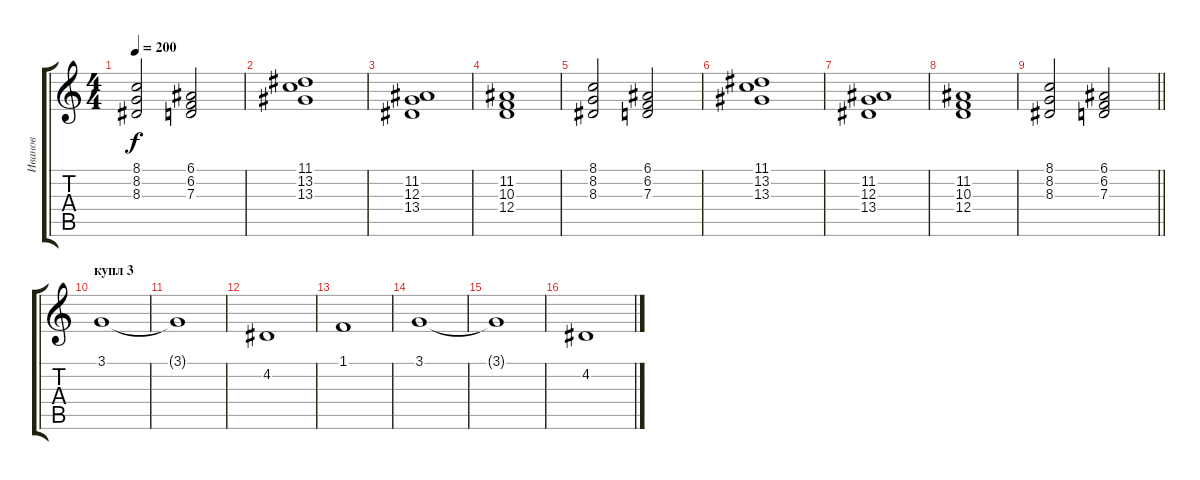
\track ("Иванов" "Иванов") {instrument tremolostrings}
\staff {score tabs}
\tuning (E4 B3 G3 D3 A2 E2) {hide}
\ts (4 4)
\tempo 200
\clef g2
\ks c
(8.1 8.2 8.3).2{dy f} (6.1 6.2 7.3).2 |
(11.1 13.2 13.3).1 |
(11.2 12.3 13.4).1 |
(11.2 10.3 12.4).1 |
(8.1 8.2 8.3).2 (6.1 6.2 7.3).2 |
(11.1 13.2 13.3).1 |
(11.2 12.3 13.4).1 |
(11.2 10.3 12.4).1 |
\barLineRight lightlight
(8.1 8.2 8.3).2 (6.1 6.2 7.3).2 |
\section ("" "купл 3")
3.1.1 |
3.1{t}.1 |
4.2.1 |
1.1.1 |
3.1.1 |
3.1{t}.1 |
4.2.1
